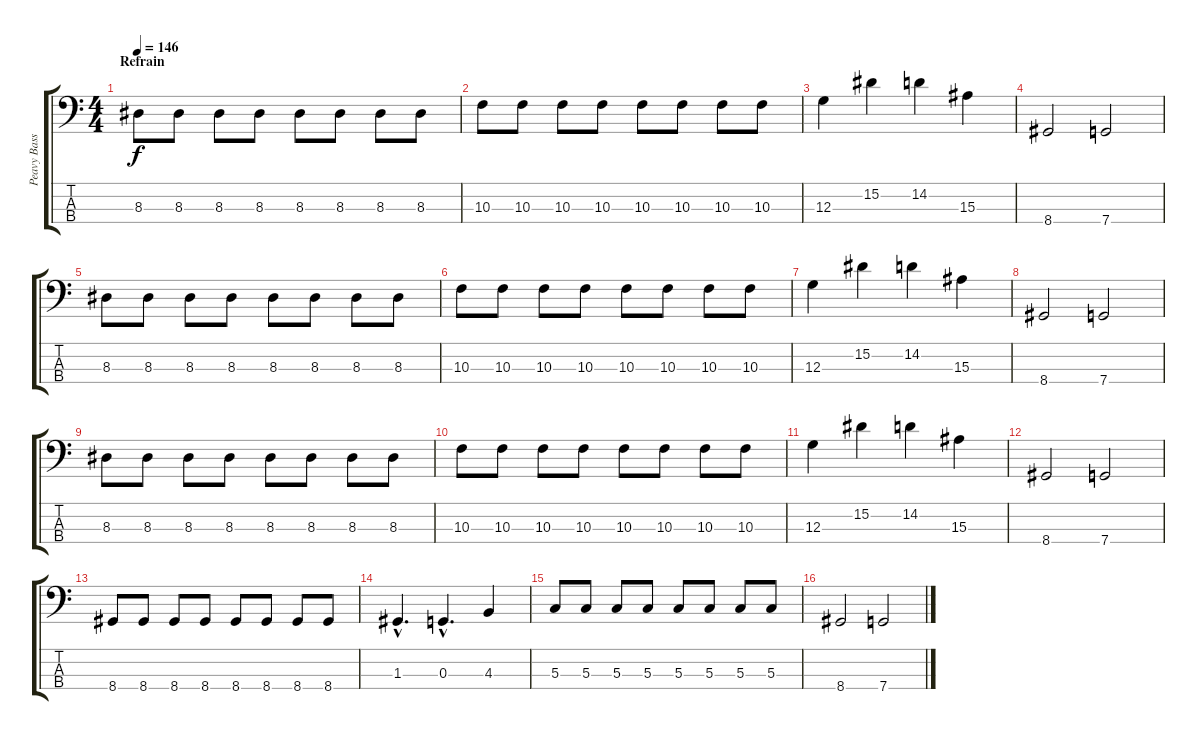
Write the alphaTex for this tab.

\track ("Peavy Bass" "Peavy Bass") {instrument electricbasspick}
\staff {score tabs}
\tuning (F2 C2 G1 C1) {hide}
\ts (4 4)
\section ("" "Refrain")
\tempo 146
\clef f4
\ks c
8.3.8{dy f} 8.3.8 8.3.8 8.3.8 8.3.8 8.3.8 8.3.8 8.3.8 |
10.3.8 10.3.8 10.3.8 10.3.8 10.3.8 10.3.8 10.3.8 10.3.8 |
12.3.4 15.2.4 14.2.4 15.3.4 |
8.4.2 7.4.2 |
8.3.8 8.3.8 8.3.8 8.3.8 8.3.8 8.3.8 8.3.8 8.3.8 |
10.3.8 10.3.8 10.3.8 10.3.8 10.3.8 10.3.8 10.3.8 10.3.8 |
12.3.4 15.2.4 14.2.4 15.3.4 |
8.4.2 7.4.2 |
8.3.8 8.3.8 8.3.8 8.3.8 8.3.8 8.3.8 8.3.8 8.3.8 |
10.3.8 10.3.8 10.3.8 10.3.8 10.3.8 10.3.8 10.3.8 10.3.8 |
12.3.4 15.2.4 14.2.4 15.3.4 |
8.4.2 7.4.2 |
8.4.8 8.4.8 8.4.8 8.4.8 8.4.8 8.4.8 8.4.8 8.4.8 |
1.3{hac}.4{d} 0.3{hac}.4{d} 4.3.4 |
5.3.8 5.3.8 5.3.8 5.3.8 5.3.8 5.3.8 5.3.8 5.3.8 |
8.4.2 7.4.2
